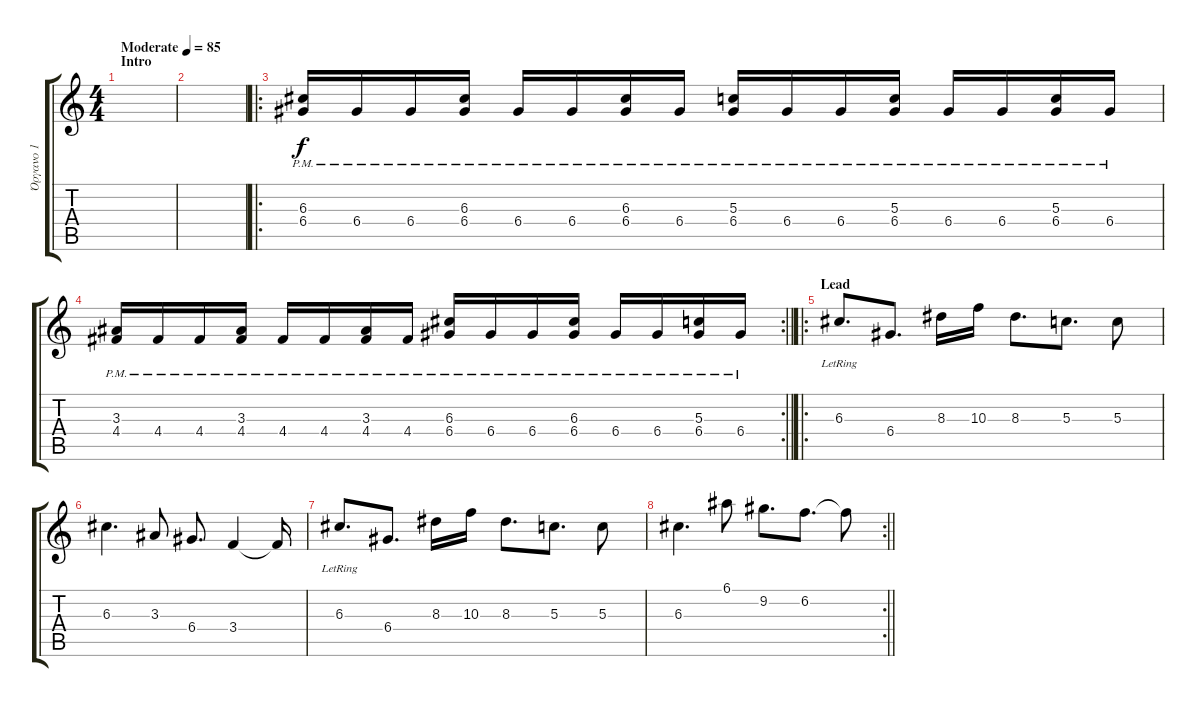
\track ("Όργανο 1" "Όργανο 1") {instrument overdrivenguitar}
\staff {score tabs}
\tuning (E4 B3 G3 D3 A2 E2) {hide}
\ts (4 4)
\section ("" "Intro")
\tempo (85 "Moderate")
\clef g2
\ks c
|
|
\ro
(6.3{pm} 6.4{pm}).16 6.4{pm}.16 6.4{pm}.16 (6.3{pm} 6.4{pm}).16 6.4{pm}.16 6.4{pm}.16 (6.3{pm} 6.4{pm}).16 6.4{pm}.16 (5.3{pm} 6.4{pm}).16 6.4{pm}.16 6.4{pm}.16 (5.3{pm} 6.4{pm}).16 6.4{pm}.16 6.4{pm}.16 (5.3{pm} 6.4{pm}).16 6.4{pm}.16 |
\rc 2
\barLineRight lightlight
(3.3{pm} 4.4{pm}).16 4.4{pm}.16 4.4{pm}.16 (3.3{pm} 4.4{pm}).16 4.4{pm}.16 4.4{pm}.16 (3.3{pm} 4.4{pm}).16 4.4{pm}.16 (6.3{pm} 6.4{pm}).16 6.4{pm}.16 6.4{pm}.16 (6.3{pm} 6.4{pm}).16 6.4{pm}.16 6.4{pm}.16 (5.3{pm} 6.4{pm}).16 6.4{pm}.16 |
\ro
\section ("" "Lead")
6.3{lr}.8{d} 6.4.8{d} 8.3.16 10.3.16 8.3.8{d} 5.3.8{d} 5.3.8 |
6.3.4{d} 3.3.8 6.4.8{d} 3.4.4 3.4{t}.16 |
6.3{lr}.8{d} 6.4.8{d} 8.3.16 10.3.16 8.3.8{d} 5.3.8{d} 5.3.8 |
\rc 2
\barLineRight lightlight
6.3.4{d} 6.1.8 9.2.8{d} 6.2.8{d} 6.2{t}.8
